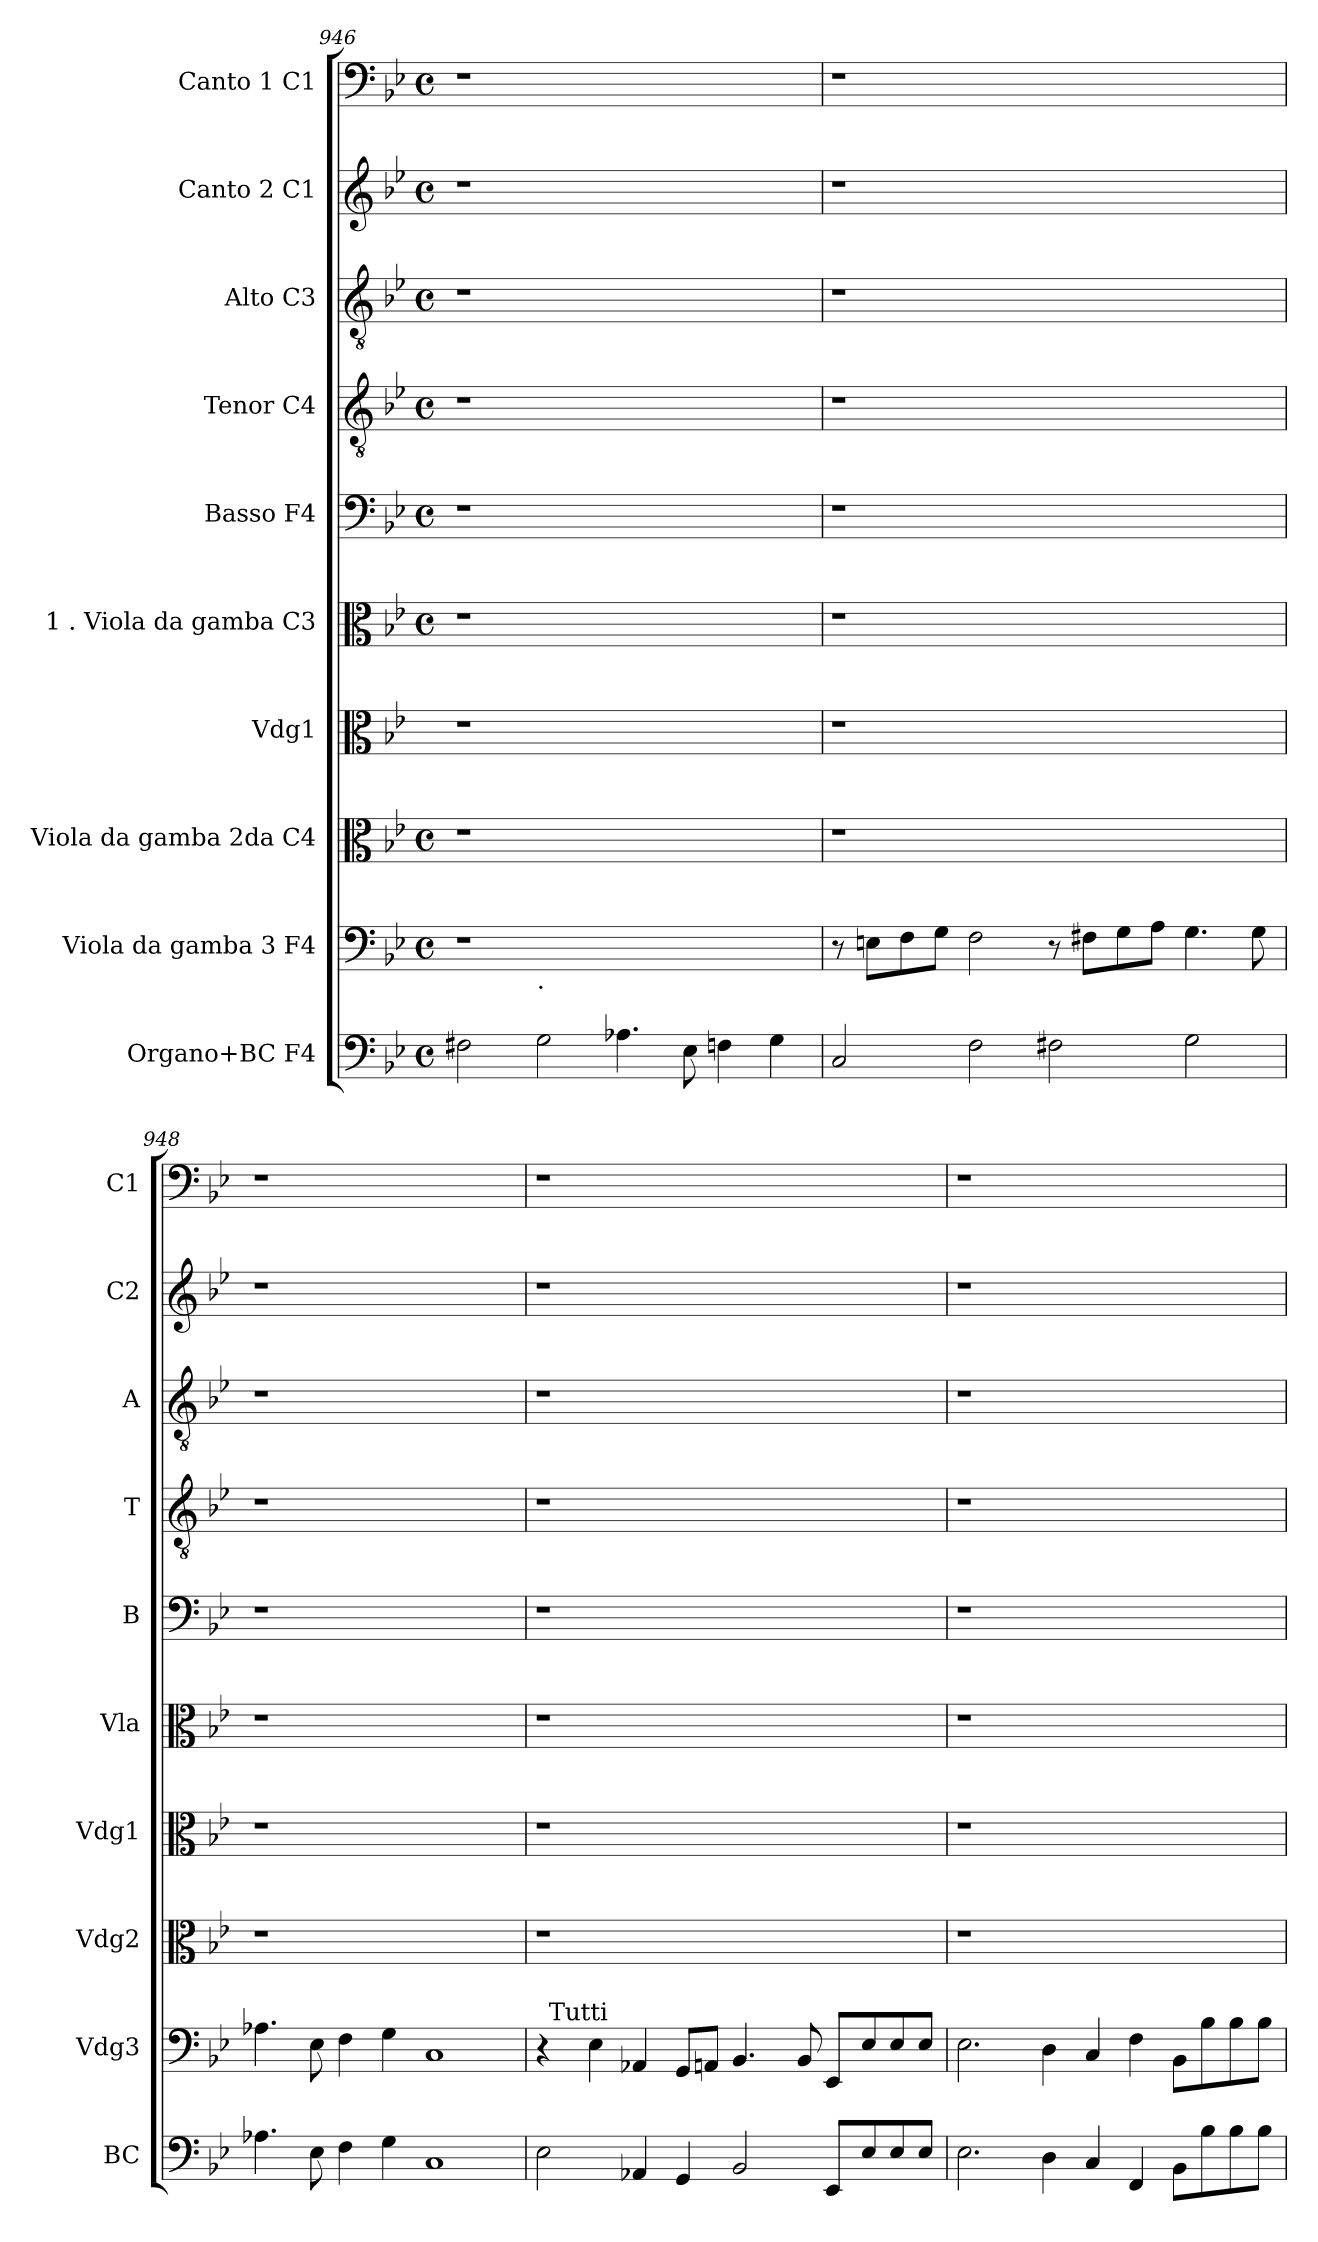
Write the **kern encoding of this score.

**kern	**kern	**kern	**kern	**kern	**kern	**kern	**kern	**kern	**kern
*part10	*part9	*part8	*part7	*part6	*part5	*part4	*part3	*part2	*part1
*staff10	*staff9	*staff8	*staff7	*staff6	*staff5	*staff4	*staff3	*staff2	*staff1
*I"Organo+BC F4	*I"Viola da gamba 3 F4	*I"Viola da gamba 2da C4	*I"Vdg1	*I"1 . Viola da gamba C3	*I"Basso F4	*I"Tenor C4	*I"Alto C3	*I"Canto 2 C1	*I"Canto 1 C1
*I'BC	*I'Vdg3	*I'Vdg2	*I'Vdg1	*I'Vla	*I'B	*I'T	*I'A	*I'C2	*I'C1
*clefF4	*clefF4	*clefC3	*clefC3	*clefC3	*clefF4	*clefGv2	*clefGv2	*clefG2	*clefF4
*k[b-e-]	*k[b-e-]	*k[b-e-]	*k[b-e-]	*k[b-e-]	*k[b-e-]	*k[b-e-]	*k[b-e-]	*k[b-e-]	*k[b-e-]
*B-:	*B-:	*B-:	*B-:	*B-:	*B-:	*B-:	*B-:	*B-:	*B-:
*M4/4	*M4/4	*M4/4	*	*M4/4	*M4/4	*M4/4	*M4/4	*M4/4	*M4/4
*met(c)	*met(c)	*met(c)	*	*met(c)	*met(c)	*met(c)	*met(c)	*met(c)	*met(c)
=946	=946	=946	=946	=946	=946	=946	=946	=946	=946
*	*^	*	*	*	*	*	*	*	*
2F#X\	1r	2ryy	1r	1r	1r	1r	1r	1r	1r	1r
!	!	!LO:TX:b:t=.	!	!	!	!	!	!	!	!
2G\	.	1.ryy	.	.	.	.	.	.	.	.
4.A-X\	1ryy	.	1ryy	1ryy	1ryy	1ryy	1ryy	1ryy	1ryy	1ryy
8E-\	.	.	.	.	.	.	.	.	.	.
4Fn\	.	.	.	.	.	.	.	.	.	.
4G\	.	.	.	.	.	.	.	.	.	.
*	*v	*v	*	*	*	*	*	*	*	*
=947	=947	=947	=947	=947	=947	=947	=947	=947	=947
2C/	8r	1r	1r	1r	1r	1r	1r	1r	1r
.	8En\L	.	.	.	.	.	.	.	.
.	8F\	.	.	.	.	.	.	.	.
.	8G\J	.	.	.	.	.	.	.	.
2F\	2F\	.	.	.	.	.	.	.	.
2F#X\	8r	1ryy	1ryy	1ryy	1ryy	1ryy	1ryy	1ryy	1ryy
.	8F#X\L	.	.	.	.	.	.	.	.
.	8G\	.	.	.	.	.	.	.	.
.	8A\J	.	.	.	.	.	.	.	.
2G\	4.G\	.	.	.	.	.	.	.	.
.	8G\	.	.	.	.	.	.	.	.
=948	=948	=948	=948	=948	=948	=948	=948	=948	=948
4.A-X\	4.A-X\	1r	1r	1r	1r	1r	1r	1r	1r
8E-\	8E-\	.	.	.	.	.	.	.	.
4F\	4F\	.	.	.	.	.	.	.	.
4G\	4G\	.	.	.	.	.	.	.	.
1C	1C	1ryy	1ryy	1ryy	1ryy	1ryy	1ryy	1ryy	1ryy
!!LO:LB:g=z
=949	=949	=949	=949	=949	=949	=949	=949	=949	=949
*	*^	*	*	*	*	*	*	*	*
2E-\	4r	32ryy	1r	1r	1r	1r	1r	1r	1r	1r
!	!	!LO:TX:a:t=Tutti	!	!	!	!	!	!	!	!
.	.	1ryy	.	.	.	.	.	.	.	.
.	4E-\	.	.	.	.	.	.	.	.	.
4AA-X/	4AA-X/	.	.	.	.	.	.	.	.	.
4GG/	8GG/L	.	.	.	.	.	.	.	.	.
.	8AAn/J	.	.	.	.	.	.	.	.	.
2BB-/	4.BB-/	.	1ryy	1ryy	1ryy	1ryy	1ryy	1ryy	1ryy	1ryy
.	.	2ryy	.	.	.	.	.	.	.	.
.	8BB-/	.	.	.	.	.	.	.	.	.
8EE-/L	8EE-/L	.	.	.	.	.	.	.	.	.
.	.	4...ryy	.	.	.	.	.	.	.	.
8E-/	8E-/	.	.	.	.	.	.	.	.	.
8E-/	8E-/	.	.	.	.	.	.	.	.	.
8E-/J	8E-/J	.	.	.	.	.	.	.	.	.
*	*v	*v	*	*	*	*	*	*	*	*
=950	=950	=950	=950	=950	=950	=950	=950	=950	=950
2.E-\	2.E-\	1r	1r	1r	1r	1r	1r	1r	1r
4D\	4D\	.	.	.	.	.	.	.	.
4C/	4C/	1ryy	1ryy	1ryy	1ryy	1ryy	1ryy	1ryy	1ryy
4FF/	4F\	.	.	.	.	.	.	.	.
8BB->\L	8BB-\L	.	.	.	.	.	.	.	.
8B-\	8B-\	.	.	.	.	.	.	.	.
8B-\	8B-\	.	.	.	.	.	.	.	.
8B-\J	8B-\J	.	.	.	.	.	.	.	.
=	=	=	=	=	=	=	=	=	=
*-	*-	*-	*-	*-	*-	*-	*-	*-	*-
